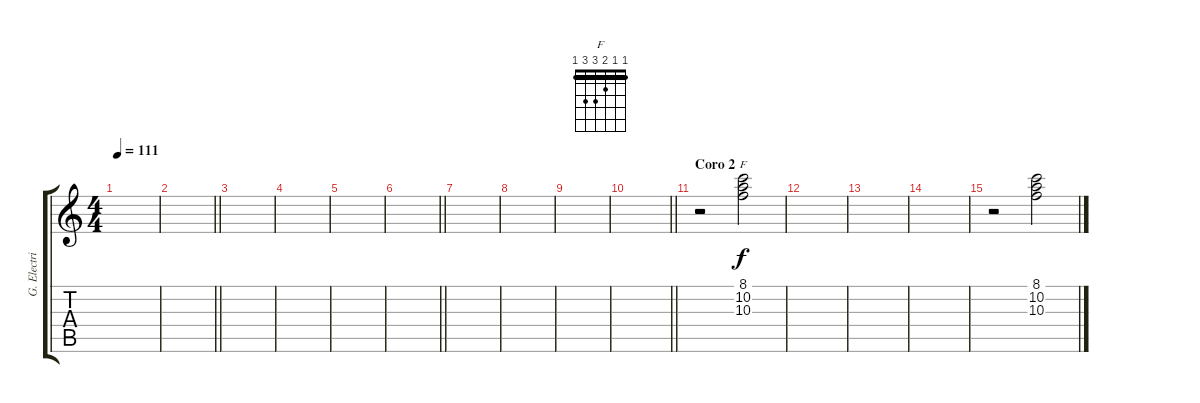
\track ("G. Electrica" "G. Electri") {instrument overdrivenguitar}
\staff {score tabs}
\tuning (E4 B3 G3 D3 A2 E2) {hide}
\chord ("F" 1 1 2 3 3 1) {barre 1}
\ts (4 4)
\tempo 111
\clef g2
\ks c
|
\barLineRight lightlight
|
|
|
|
\barLineRight lightlight
|
|
|
|
\barLineRight lightlight
|
\section ("" "Coro 2")
r.2 (8.1 10.2 10.3).2{ch "F"} |
|
|
|
r.2 (8.1 10.2 10.3).2
